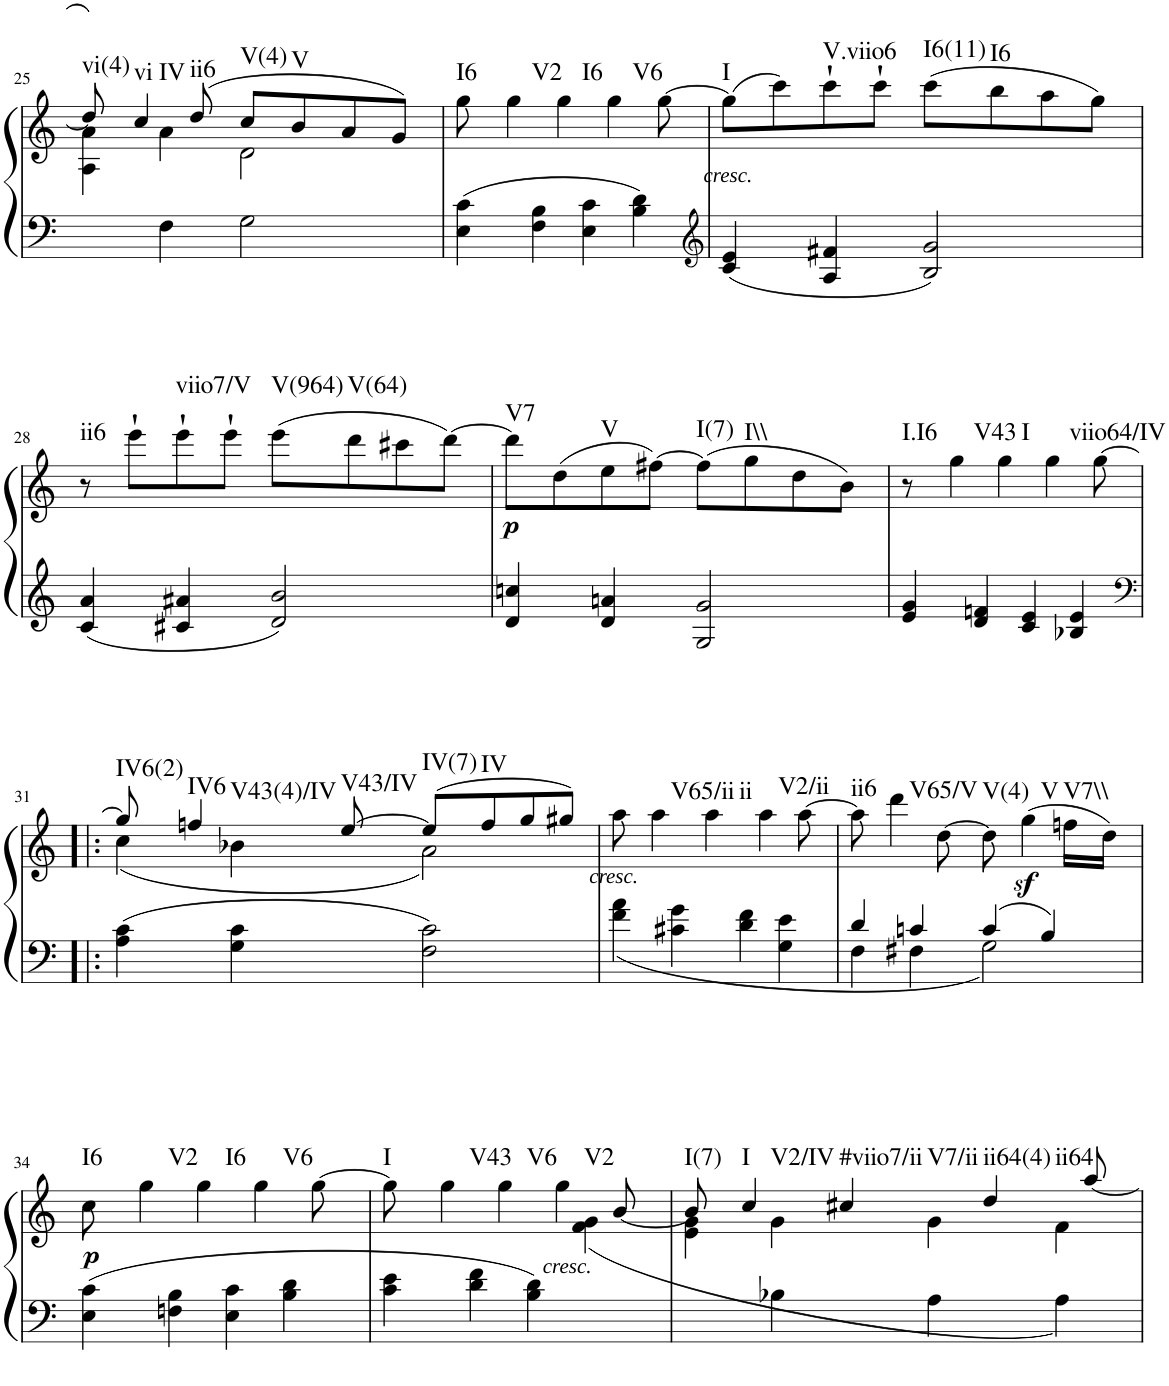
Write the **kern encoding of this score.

**kern	**kern	**dynam	**harte
*part1	*part1	*part1	*part1
*staff2	*staff1	*staff1/2	*
*I"Piano	*	*	*
*I'Pno	*	*	*
!!LO:PB:g=z
*clefF4	*clefG2	*	*
*k[]	*k[]	*	*
*M4/4	*M4/4	*	*
*met(c|)	*met(c|)	*	*
=25	=25	=25	=25
*	*^	*	*
*	*	*^	*	*
!	!	!	!	!	!LO:H:kt=vi(4)
4ryy	8dd/]	4ryy	4A\ 4a\	.	N
!	!	!	!	!	!LO:H:n=1:kt=vi
!	!	!	!	!	!LO:H:n=2:kt=IV
.	4cc/	.	.	.	N N
4F\	.	4a\	2.ryy	.	.
!	!	!	!	!	!LO:H:kt=ii6
.	(8dd/	.	.	.	N
!	!	!	!	!	!LO:H:kt=V(4)
2G\	8cc/L	2d\	.	.	N
!	!	!	!	!	!LO:H:kt=V
.	8b/	.	.	.	N
.	8a/	.	.	.	.
.	8g/J)	.	.	.	.
*	*v	*v	*v	*	*
=26	=26	=26	=26
!	!	!	!LO:H:kt=I6
4E\ 4c\	8gg\	.	N
!	!	!	!LO:H:kt=V2
.	4gg\	.	N
4F\ 4B\	.	.	.
!	!	!	!LO:H:kt=I6
.	4gg\	.	N
4E\ 4c\	.	.	.
!	!	!	!LO:H:kt=V6
.	4gg\	.	N
4B\ 4d\	.	.	.
.	[8gg\	.	.
=27	=27	=27	=27
*clefG2	*	*	*
!	!	!LO:DY:b	!LO:H:kt=I
4c/ 4e/	(8gg\L]	other-dynamics	N
.	8ccc\)	.	.
!	!	!	!LO:H:kt=V.viio6
4A/ 4f#X/	8ccc'`\	.	N
.	8ccc'`\J	.	.
!	!	!	!LO:H:kt=I6(11)
2B/ 2g/	(8ccc\L	.	N
!	!	!	!LO:H:kt=I6
.	8bb\	.	N
.	8aa\	.	.
.	8gg\J)	.	.
!!LO:LB:g=z
=28	=28	=28	=28
!	!	!	!LO:H:kt=ii6
4c/ 4a/	8r	.	N
.	8eee'`\L	.	.
!	!	!	!LO:H:kt=viio7/V
4c#X/ 4a#X/	8eee'`\	.	N
.	8eee'`\J	.	.
!	!	!	!LO:H:kt=V(964)
2d/ 2b/	(8eee\L	.	N
!	!	!	!LO:H:kt=V(64)
.	8ddd\	.	N
.	8ccc#X\	.	.
.	[8ddd\J)	.	.
=29	=29	=29	=29
!	!	!LO:DY:b	!LO:H:kt=V7
4d/ 4ccn/	8ddd\L]	p	N
.	(8dd\	.	.
!	!	!	!LO:H:kt=V
4d/ 4an/	8ee\	.	N
.	[8ff#X\J)	.	.
!	!	!	!LO:H:kt=I(7)
2G/ 2g/	(8ff#\L]	.	N
!	!	!	!LO:H:kt=I\\
.	8gg\	.	N
.	8dd\	.	.
.	8b\J)	.	.
=30	=30	=30	=30
!	!	!	!LO:H:kt=I.I6
4e/ 4g/	8r	.	N
!	!	!	!LO:H:kt=V43
.	4gg\	.	N
4d/ 4fn/	.	.	.
!	!	!	!LO:H:kt=I
.	4gg\	.	N
4c/ 4e/	.	.	.
!	!	!	!LO:H:kt=viio64/IV
.	4gg\	.	N
4B-X/ 4e/	.	.	.
.	[8gg\	.	.
!!LO:LB:g=z
=31!|:	=31!|:	=31!|:	=31!|:
*clefF4	*	*	*
*	*^	*	*
!	!	!	!	!LO:H:kt=IV6(2)
4A\ 4c\	8gg/]	(4cc\	.	N
!	!	!	!	!LO:H:n=1:kt=IV6
!	!	!	!	!LO:H:n=2:kt=V43(4)/IV
.	4ffn/	.	.	N N
4G\ 4c\	.	4b-X\	.	.
!	!	!	!	!LO:H:kt=V43/IV
.	[8ee/	.	.	N
!	!	!	!	!LO:H:kt=IV(7)
2F\ 2c\	(8ee/L]	2a\)	.	N
!	!	!	!	!LO:H:kt=IV
.	8ff/	.	.	N
.	8gg/	.	.	.
.	8gg#X/J)	.	.	.
*	*v	*v	*	*
=32	=32	=32	=32
!	!	!LO:DY:b	!
4f\ 4a\	8aa\	other-dynamics	.
!	!	!	!LO:H:kt=V65/ii
.	4aa\	.	N
4c#X\ 4g\	.	.	.
!	!	!	!LO:H:kt=ii
.	4aa\	.	N
4d\ 4f\	.	.	.
!	!	!	!LO:H:kt=V2/ii
.	4aa\	.	N
4G\ 4e\	.	.	.
.	[8aa\	.	.
=33	=33	=33	=33
*^	*	*	*
!	!	!	!	!LO:H:kt=ii6
4d/	4F\	8aa\]	.	N
!	!	!	!	!LO:H:kt=V65/V
.	.	4ddd\	.	N
4cn/	4F#X\	.	.	.
.	.	[8dd\	.	.
!	!	!	!	!LO:H:kt=V(4)
4c/	2G\	8dd\]	.	N
!	!	!	!LO:DY:b	!LO:H:kt=V
.	.	(4gg\	sf	N
4B/	.	.	.	.
!	!	!	!	!LO:H:kt=V7\\
.	.	16ffn\LL	.	N
.	.	16dd\JJ)	.	.
*v	*v	*	*	*
!!LO:LB:g=z
=34	=34	=34	=34
!	!	!LO:DY:b	!LO:H:kt=I6
4E\ 4c\	8cc\	p	N
!	!	!	!LO:H:kt=V2
.	4gg\	.	N
4Fn\ 4B\	.	.	.
!	!	!	!LO:H:kt=I6
.	4gg\	.	N
4E\ 4c\	.	.	.
!	!	!	!LO:H:kt=V6
.	4gg\	.	N
4B\ 4d\	.	.	.
.	[8gg\	.	.
=35	=35	=35	=35
*	*^	*	*
!	!	!	!	!LO:H:kt=I
4c\ 4e\	8gg\]	2.ryy	.	N
!	!	!	!	!LO:H:kt=V43
.	4gg\	.	.	N
4d\ 4f\	.	.	.	.
!	!	!	!	!LO:H:kt=V6
.	4gg\	.	.	N
4B\ 4d\	.	.	.	.
!	!	!	!LO:DY:b	!LO:H:kt=V2
.	4gg\	.	other-dynamics	N
4ryy	.	(4f\ 4g\	.	.
.	[8b/	.	.	.
=36	=36	=36	=36	=36
!	!	!	!	!LO:H:kt=I(7)
4ryy	8b/]	4e\ 4g\	.	N
!	!	!	!	!LO:H:n=1:kt=I
!	!	!	!	!LO:H:n=2:kt=V2/IV
.	4cc/	.	.	N N
4B-X\	.	4g\	.	.
!	!	!	!	!LO:H:n=1:kt=#viio7/ii
!	!	!	!	!LO:H:n=2:kt=V7/ii
.	4cc#X/	.	.	N N
4A\	.	4g\	.	.
!	!	!	!	!LO:H:n=1:kt=ii64(4)
!	!	!	!	!LO:H:n=2:kt=ii64
.	4dd/	.	.	N N
4A\)	.	4f\	.	.
.	[8aa/	.	.	.
*	*v	*v	*	*
=	=	=	=
*-	*-	*-	*-
